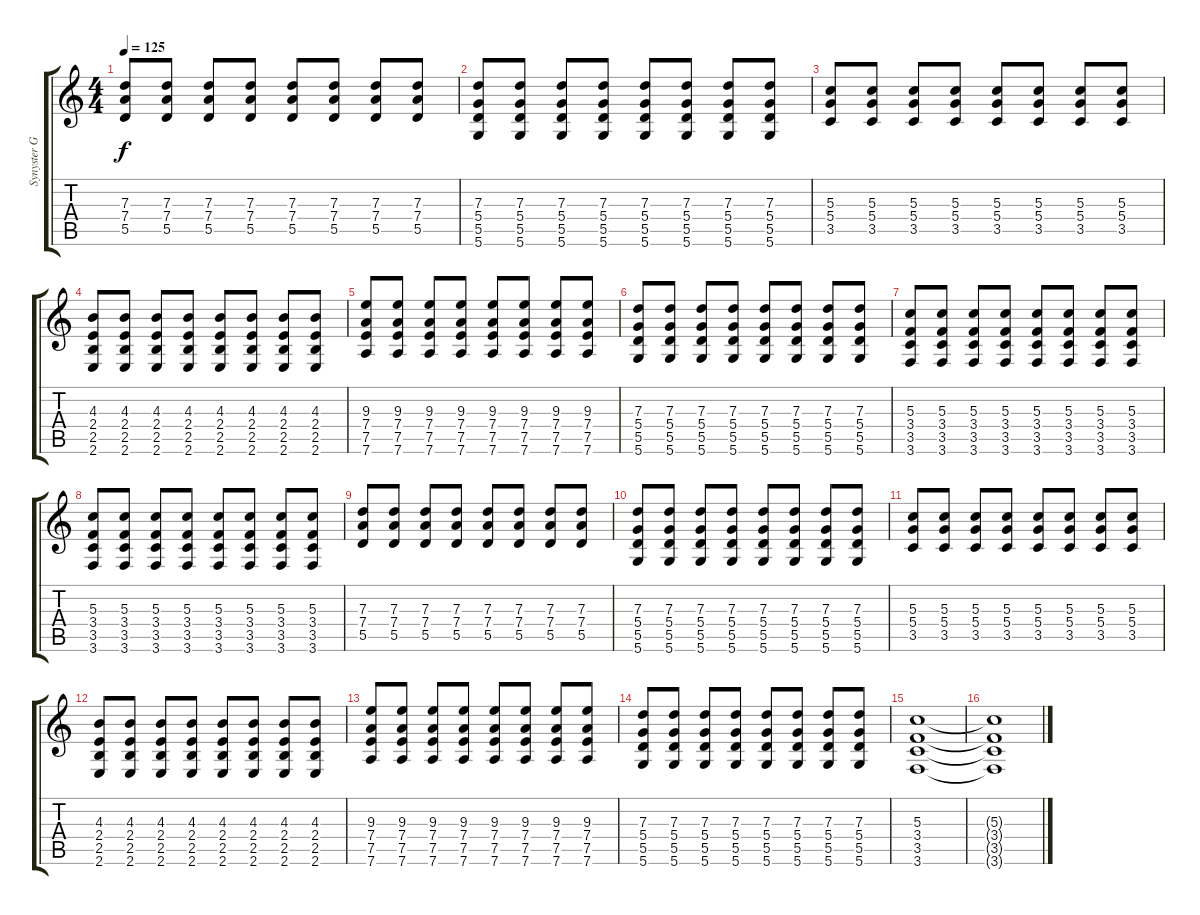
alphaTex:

\track ("Synyster Gates" "Synyster G") {instrument overdrivenguitar}
\staff {score tabs}
\tuning (E4 B3 G3 D3 A2 D2) {hide}
\ts (4 4)
\tempo 125
\clef g2
\ks c
(7.3 7.4 5.5).8{dy f volume 11} (7.3 7.4 5.5).8 (7.3 7.4 5.5).8 (7.3 7.4 5.5).8 (7.3 7.4 5.5).8 (7.3 7.4 5.5).8 (7.3 7.4 5.5).8 (7.3 7.4 5.5).8 |
(7.3 5.4 5.5 5.6).8 (7.3 5.4 5.5 5.6).8 (7.3 5.4 5.5 5.6).8 (7.3 5.4 5.5 5.6).8 (7.3 5.4 5.5 5.6).8 (7.3 5.4 5.5 5.6).8 (7.3 5.4 5.5 5.6).8 (7.3 5.4 5.5 5.6).8 |
(5.3 5.4 3.5).8 (5.3 5.4 3.5).8 (5.3 5.4 3.5).8 (5.3 5.4 3.5).8 (5.3 5.4 3.5).8 (5.3 5.4 3.5).8 (5.3 5.4 3.5).8 (5.3 5.4 3.5).8 |
(4.3 2.4 2.5 2.6).8 (4.3 2.4 2.5 2.6).8 (4.3 2.4 2.5 2.6).8 (4.3 2.4 2.5 2.6).8 (4.3 2.4 2.5 2.6).8 (4.3 2.4 2.5 2.6).8 (4.3 2.4 2.5 2.6).8 (4.3 2.4 2.5 2.6).8 |
(9.3 7.4 7.5 7.6).8 (9.3 7.4 7.5 7.6).8 (9.3 7.4 7.5 7.6).8 (9.3 7.4 7.5 7.6).8 (9.3 7.4 7.5 7.6).8 (9.3 7.4 7.5 7.6).8 (9.3 7.4 7.5 7.6).8 (9.3 7.4 7.5 7.6).8 |
(7.3 5.4 5.5 5.6).8 (7.3 5.4 5.5 5.6).8 (7.3 5.4 5.5 5.6).8 (7.3 5.4 5.5 5.6).8 (7.3 5.4 5.5 5.6).8 (7.3 5.4 5.5 5.6).8 (7.3 5.4 5.5 5.6).8 (7.3 5.4 5.5 5.6).8 |
(5.3 3.4 3.5 3.6).8 (5.3 3.4 3.5 3.6).8 (5.3 3.4 3.5 3.6).8 (5.3 3.4 3.5 3.6).8 (5.3 3.4 3.5 3.6).8 (5.3 3.4 3.5 3.6).8 (5.3 3.4 3.5 3.6).8 (5.3 3.4 3.5 3.6).8 |
(5.3 3.4 3.5 3.6).8 (5.3 3.4 3.5 3.6).8 (5.3 3.4 3.5 3.6).8 (5.3 3.4 3.5 3.6).8 (5.3 3.4 3.5 3.6).8 (5.3 3.4 3.5 3.6).8 (5.3 3.4 3.5 3.6).8 (5.3 3.4 3.5 3.6).8 |
(7.3 7.4 5.5).8 (7.3 7.4 5.5).8 (7.3 7.4 5.5).8 (7.3 7.4 5.5).8 (7.3 7.4 5.5).8 (7.3 7.4 5.5).8 (7.3 7.4 5.5).8 (7.3 7.4 5.5).8 |
(7.3 5.4 5.5 5.6).8 (7.3 5.4 5.5 5.6).8 (7.3 5.4 5.5 5.6).8 (7.3 5.4 5.5 5.6).8 (7.3 5.4 5.5 5.6).8 (7.3 5.4 5.5 5.6).8 (7.3 5.4 5.5 5.6).8 (7.3 5.4 5.5 5.6).8 |
(5.3 5.4 3.5).8 (5.3 5.4 3.5).8 (5.3 5.4 3.5).8 (5.3 5.4 3.5).8 (5.3 5.4 3.5).8 (5.3 5.4 3.5).8 (5.3 5.4 3.5).8 (5.3 5.4 3.5).8 |
(4.3 2.4 2.5 2.6).8 (4.3 2.4 2.5 2.6).8 (4.3 2.4 2.5 2.6).8 (4.3 2.4 2.5 2.6).8 (4.3 2.4 2.5 2.6).8 (4.3 2.4 2.5 2.6).8 (4.3 2.4 2.5 2.6).8 (4.3 2.4 2.5 2.6).8 |
(9.3 7.4 7.5 7.6).8 (9.3 7.4 7.5 7.6).8 (9.3 7.4 7.5 7.6).8 (9.3 7.4 7.5 7.6).8 (9.3 7.4 7.5 7.6).8 (9.3 7.4 7.5 7.6).8 (9.3 7.4 7.5 7.6).8 (9.3 7.4 7.5 7.6).8 |
(7.3 5.4 5.5 5.6).8 (7.3 5.4 5.5 5.6).8 (7.3 5.4 5.5 5.6).8 (7.3 5.4 5.5 5.6).8 (7.3 5.4 5.5 5.6).8 (7.3 5.4 5.5 5.6).8 (7.3 5.4 5.5 5.6).8 (7.3 5.4 5.5 5.6).8 |
(5.3 3.4 3.5 3.6).1 |
(5.3{t} 3.4{t} 3.5{t} 3.6{t}).1{volume 0}
